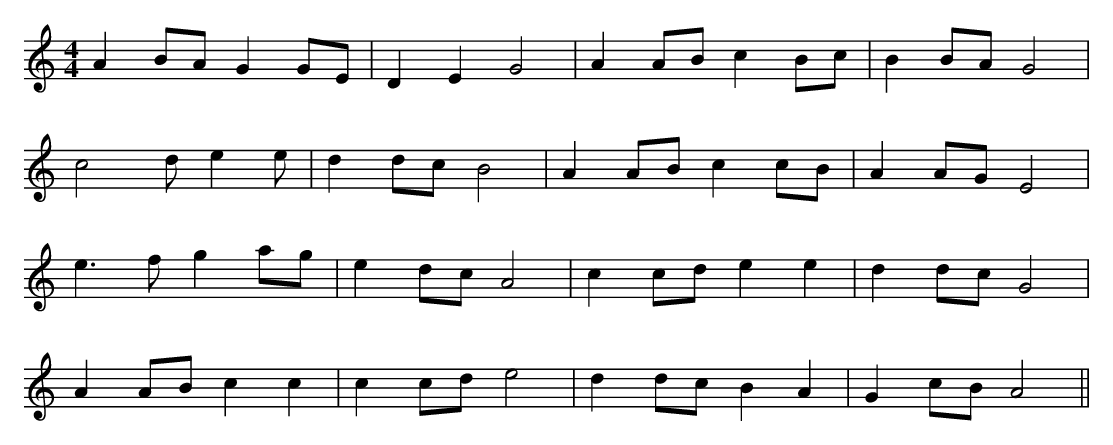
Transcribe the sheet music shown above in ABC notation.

X:1
M:4/4
K:Amin
A2 BA G2 GE|D2 E2 G4|A2 AB c2 Bc|B2 BA G4|
c4 d e2 e|d2 dc B4|A2 AB c2 cB|A2 AG E4|
e3 f g2 ag|e2 dc A4|c2 cd e2 e2|d2 dc G4|
A2 AB c2 c2|c2 cd e4|d2 dc B2 A2|G2 cB A4||
